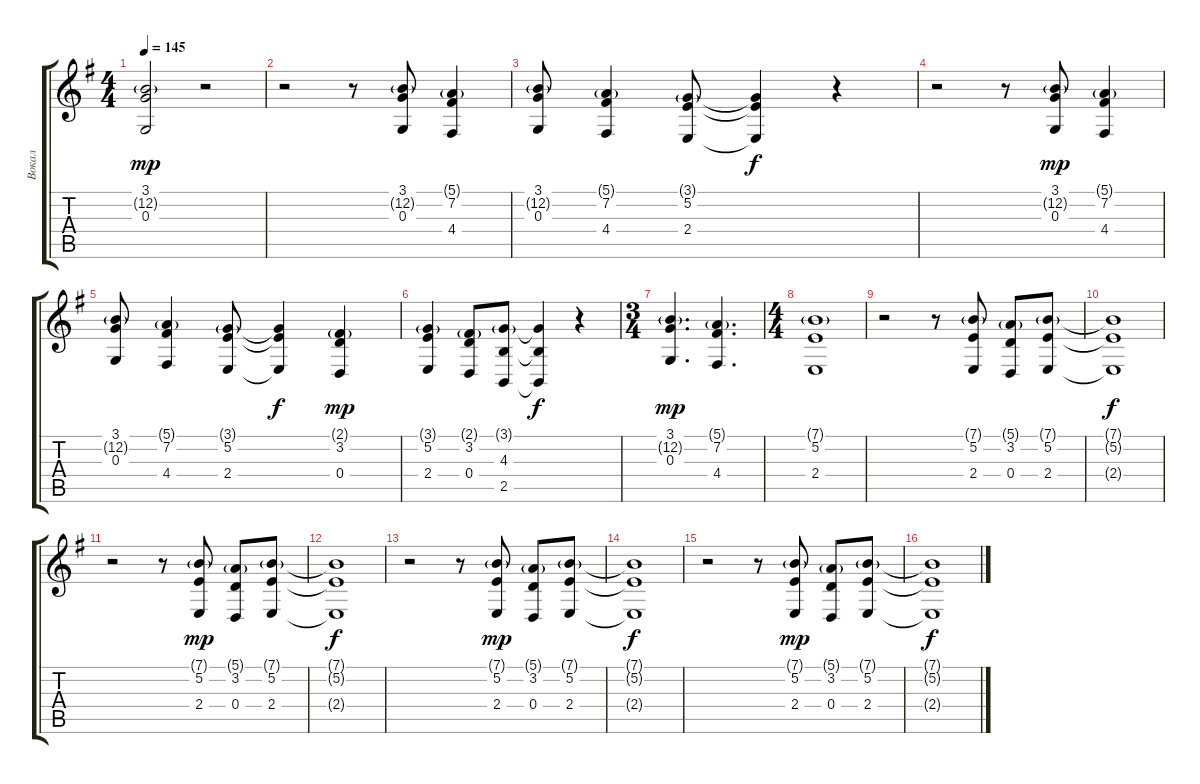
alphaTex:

\track ("Вокал" "Вокал") {instrument drawbarorgan}
\staff {score tabs}
\tuning (E4 B3 G3 D3 A2 E2) {hide}
\ts (4 4)
\tempo 145
\clef g2
\ks g
(3.1 12.2{g} 0.3).2{dy mp} r.2 |
r.2 r.8 (3.1 12.2{g} 0.3).8 (5.1{g} 7.2 4.4).4 |
(3.1 12.2{g} 0.3).8 (5.1{g} 7.2 4.4).4 (3.1{g} 5.2 2.4).8 (3.1{t} 5.2{t} 2.4{t}).4{dy f} r.4 |
r.2 r.8 (3.1 12.2{g} 0.3).8{dy mp} (5.1{g} 7.2 4.4).4 |
(3.1 12.2{g} 0.3).8 (5.1{g} 7.2 4.4).4 (3.1{g} 5.2 2.4).8 (3.1{t} 5.2{t} 2.4{t}).4{dy f} (2.1{g} 3.2 0.4).4{dy mp} |
(3.1{g} 5.2 2.4).4 (2.1{g} 3.2 0.4).8 (3.1{g} 4.3 2.5).8 (3.1{t} 4.3{t} 2.5{t}).4{dy f} r.4 |
\ts (3 4)
(3.1 12.2{g} 0.3).4{d dy mp} (5.1{g} 7.2 4.4).4{d} |
\ts (4 4)
(7.1{g} 5.2 2.4).1 |
r.2 r.8 (7.1{g} 5.2 2.4).8 (5.1{g} 3.2 0.4).8 (7.1{g} 5.2 2.4).8 |
(7.1{t} 5.2{t} 2.4{t}).1{dy f} |
r.2 r.8 (7.1{g} 5.2 2.4).8{dy mp} (5.1{g} 3.2 0.4).8 (7.1{g} 5.2 2.4).8 |
(7.1{t} 5.2{t} 2.4{t}).1{dy f} |
r.2 r.8 (7.1{g} 5.2 2.4).8{dy mp} (5.1{g} 3.2 0.4).8 (7.1{g} 5.2 2.4).8 |
(7.1{t} 5.2{t} 2.4{t}).1{dy f} |
r.2 r.8 (7.1{g} 5.2 2.4).8{dy mp} (5.1{g} 3.2 0.4).8 (7.1{g} 5.2 2.4).8 |
(7.1{t} 5.2{t} 2.4{t}).1{dy f}
